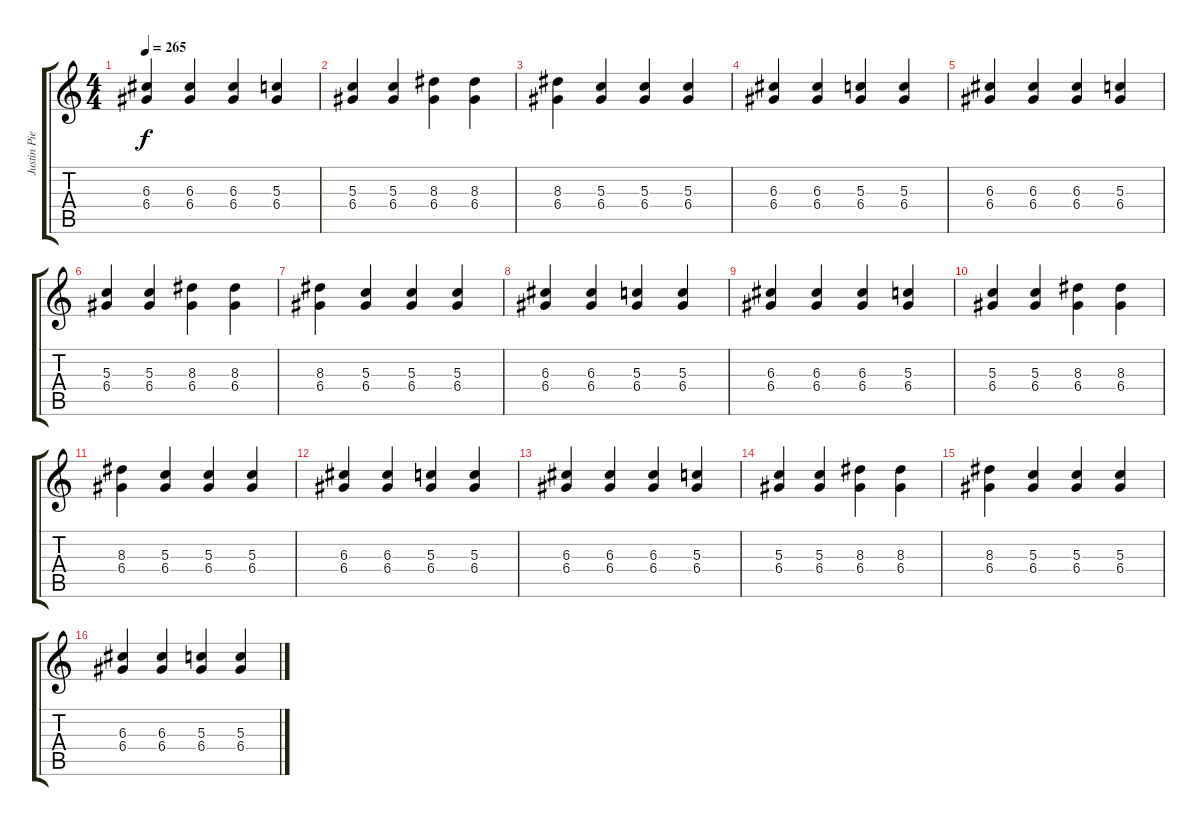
\track ("Justin Pierre Distortion" "Justin Pie") {instrument overdrivenguitar}
\staff {score tabs}
\tuning (E4 B3 G3 D3 A2 E2) {hide}
\ts (4 4)
\tempo 265
\clef g2
\ks c
(6.3 6.4).4{dy f} (6.3 6.4).4 (6.3 6.4).4 (5.3 6.4).4 |
(5.3 6.4).4 (5.3 6.4).4 (8.3 6.4).4 (8.3 6.4).4 |
(8.3 6.4).4 (5.3 6.4).4 (5.3 6.4).4 (5.3 6.4).4 |
(6.3 6.4).4 (6.3 6.4).4 (5.3 6.4).4 (5.3 6.4).4 |
(6.3 6.4).4 (6.3 6.4).4 (6.3 6.4).4 (5.3 6.4).4 |
(5.3 6.4).4 (5.3 6.4).4 (8.3 6.4).4 (8.3 6.4).4 |
(8.3 6.4).4 (5.3 6.4).4 (5.3 6.4).4 (5.3 6.4).4 |
(6.3 6.4).4 (6.3 6.4).4 (5.3 6.4).4 (5.3 6.4).4 |
(6.3 6.4).4 (6.3 6.4).4 (6.3 6.4).4 (5.3 6.4).4 |
(5.3 6.4).4 (5.3 6.4).4 (8.3 6.4).4 (8.3 6.4).4 |
(8.3 6.4).4 (5.3 6.4).4 (5.3 6.4).4 (5.3 6.4).4 |
(6.3 6.4).4 (6.3 6.4).4 (5.3 6.4).4 (5.3 6.4).4 |
(6.3 6.4).4 (6.3 6.4).4 (6.3 6.4).4 (5.3 6.4).4 |
(5.3 6.4).4 (5.3 6.4).4 (8.3 6.4).4 (8.3 6.4).4 |
(8.3 6.4).4 (5.3 6.4).4 (5.3 6.4).4 (5.3 6.4).4 |
(6.3 6.4).4 (6.3 6.4).4 (5.3 6.4).4 (5.3 6.4).4
